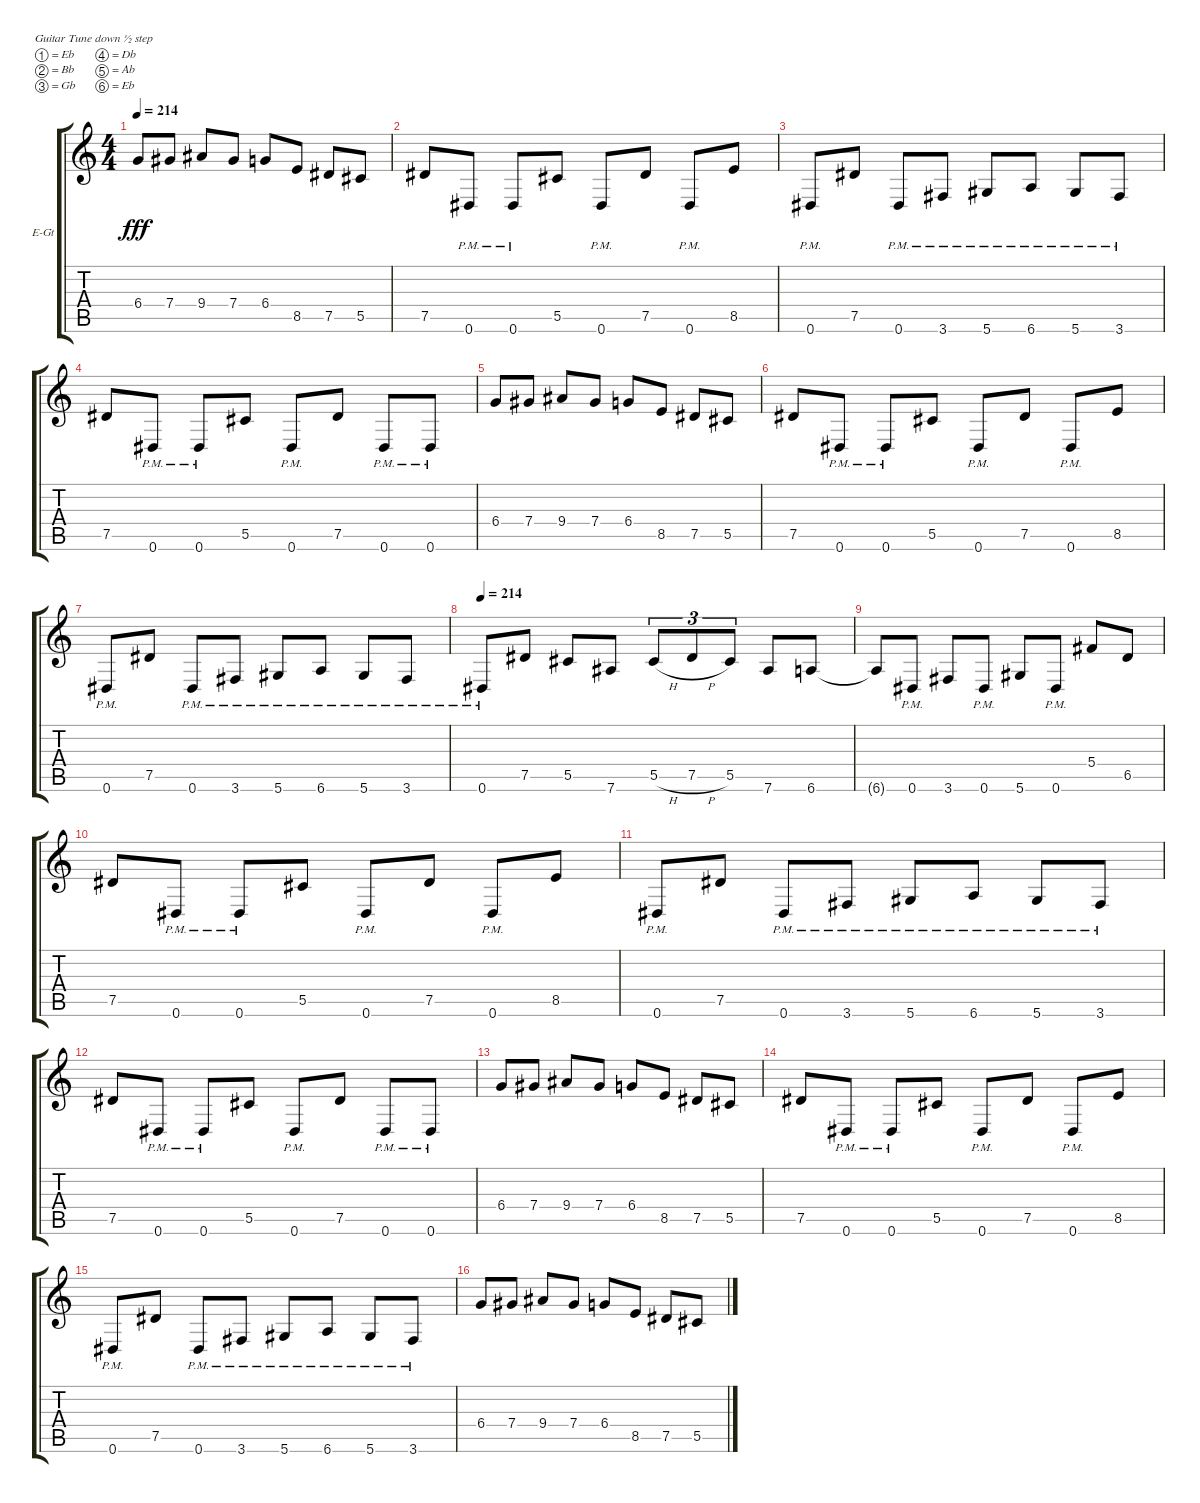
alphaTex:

\bracketExtendMode groupsimilarinstruments
\firstSystemTrackNameOrientation horizontal
\otherSystemsTrackNameOrientation horizontal
\track ("Luke Hoskin" "E-Gt") {instrument distortionguitar}
\staff {score tabs}
\tuning (Eb4 Bb3 Gb3 Db3 Ab2 Eb2)
\ts (4 4)
\beaming (8 2 2 2 2)
\tempo 214
\clef g2
\ks c
6.4.8{dy fff instrument distortionguitar} 7.4.8 9.4.8 7.4.8 6.4.8 8.5.8 7.5.8 5.5.8 |
7.5.8 0.6{pm}.8 0.6{pm}.8 5.5.8 0.6{pm}.8 7.5.8 0.6{pm}.8 8.5.8 |
0.6{pm}.8 7.5.8 0.6{pm}.8 3.6{pm}.8 5.6{pm}.8 6.6{pm}.8 5.6{pm}.8 3.6{pm}.8 |
7.5.8 0.6{pm}.8 0.6{pm}.8 5.5.8 0.6{pm}.8 7.5.8 0.6{pm}.8 0.6{pm}.8 |
6.4.8 7.4.8 9.4.8 7.4.8 6.4.8 8.5.8 7.5.8 5.5.8 |
7.5.8 0.6{pm}.8 0.6{pm}.8 5.5.8 0.6{pm}.8 7.5.8 0.6{pm}.8 8.5.8 |
0.6{pm}.8 7.5.8 0.6{pm}.8 3.6{pm}.8 5.6{pm}.8 6.6{pm}.8 5.6{pm}.8 3.6{pm}.8 |
\tempo 214
0.6{pm}.8 7.5.8 5.5.8 7.6.8 5.5{h}.8{tu (3 2)} 7.5{h}.8{tu (3 2)} 5.5.8{tu (3 2)} 7.6.8 6.6.8 |
6.6{t}.8 0.6{pm}.8 3.6.8 0.6{pm}.8 5.6.8 0.6{pm}.8 5.4.8 6.5.8 |
7.5.8 0.6{pm}.8 0.6{pm}.8 5.5.8 0.6{pm}.8 7.5.8 0.6{pm}.8 8.5.8 |
0.6{pm}.8 7.5.8 0.6{pm}.8 3.6{pm}.8 5.6{pm}.8 6.6{pm}.8 5.6{pm}.8 3.6{pm}.8 |
7.5.8 0.6{pm}.8 0.6{pm}.8 5.5.8 0.6{pm}.8 7.5.8 0.6{pm}.8 0.6{pm}.8 |
6.4.8 7.4.8 9.4.8 7.4.8 6.4.8 8.5.8 7.5.8 5.5.8 |
7.5.8 0.6{pm}.8 0.6{pm}.8 5.5.8 0.6{pm}.8 7.5.8 0.6{pm}.8 8.5.8 |
0.6{pm}.8 7.5.8 0.6{pm}.8 3.6{pm}.8 5.6{pm}.8 6.6{pm}.8 5.6{pm}.8 3.6{pm}.8 |
6.4.8 7.4.8 9.4.8 7.4.8 6.4.8 8.5.8 7.5.8 5.5.8
